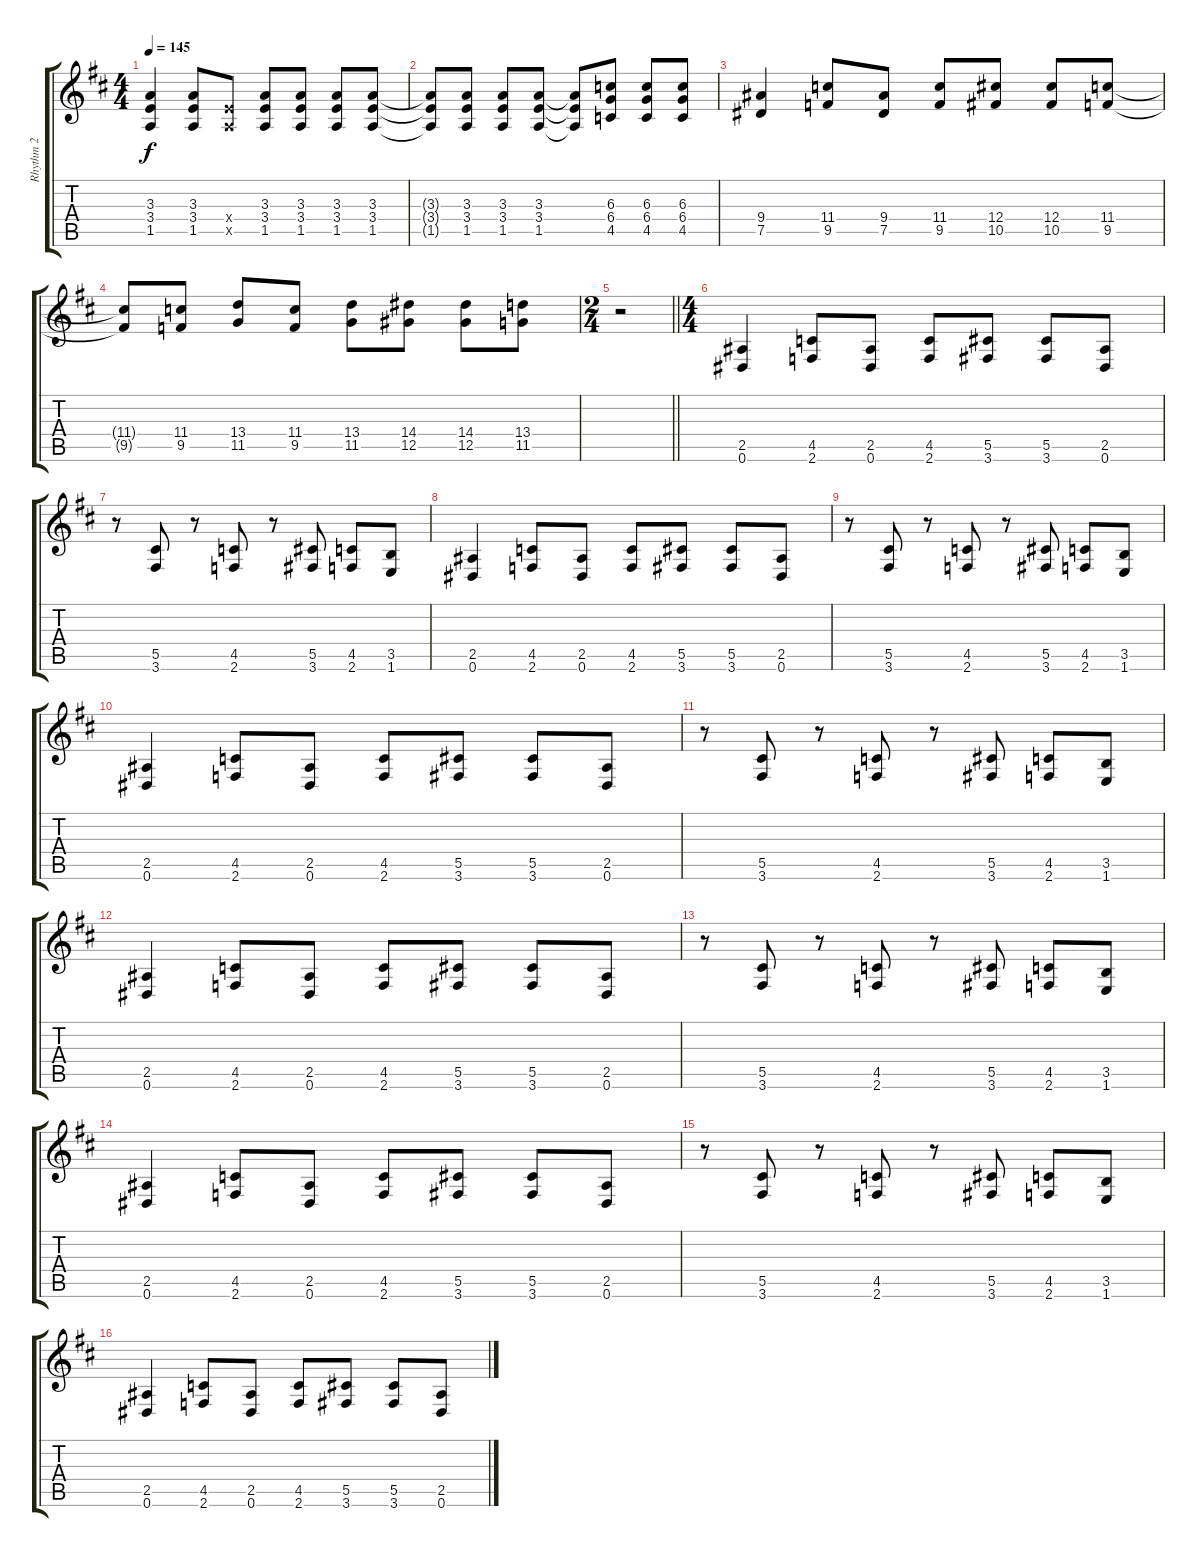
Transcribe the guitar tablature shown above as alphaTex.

\track ("Rhythm 2" "Rhythm 2") {instrument distortionguitar}
\staff {score tabs}
\tuning (Eb4 Bb3 Gb3 Db3 Ab2 Eb2) {hide}
\ts (4 4)
\tempo 145
\clef g2
\ks d
(3.3 3.4 1.5).4{dy f} (3.3 3.4 1.5).8 (3.4{x} 1.5{x}).8 (3.3 3.4 1.5).8 (3.3 3.4 1.5).8 (3.3 3.4 1.5).8 (3.3 3.4 1.5).8 |
(3.3{t} 3.4{t} 1.5{t}).8 (3.3 3.4 1.5).8 (3.3 3.4 1.5).8 (3.3 3.4 1.5).8 (3.3{t} 3.4{t} 1.5{t}).8 (6.3 6.4 4.5).8 (6.3 6.4 4.5).8 (6.3 6.4 4.5).8 |
(9.4 7.5).4 (11.4 9.5).8 (9.4 7.5).8 (11.4 9.5).8 (12.4 10.5).8 (12.4 10.5).8 (11.4 9.5).8 |
(11.4{t} 9.5{t}).8 (11.4 9.5).8 (13.4 11.5).8 (11.4 9.5).8 (13.4 11.5).8 (14.4 12.5).8 (14.4 12.5).8 (13.4 11.5).8 |
\ts (2 4)
\barLineRight lightlight
r.2 |
\ts (4 4)
(2.5 0.6).4 (4.5 2.6).8 (2.5 0.6).8 (4.5 2.6).8 (5.5 3.6).8 (5.5 3.6).8 (2.5 0.6).8 |
r.8 (5.5 3.6).8 r.8 (4.5 2.6).8 r.8 (5.5 3.6).8 (4.5 2.6).8 (3.5 1.6).8 |
(2.5 0.6).4 (4.5 2.6).8 (2.5 0.6).8 (4.5 2.6).8 (5.5 3.6).8 (5.5 3.6).8 (2.5 0.6).8 |
r.8 (5.5 3.6).8 r.8 (4.5 2.6).8 r.8 (5.5 3.6).8 (4.5 2.6).8 (3.5 1.6).8 |
(2.5 0.6).4 (4.5 2.6).8 (2.5 0.6).8 (4.5 2.6).8 (5.5 3.6).8 (5.5 3.6).8 (2.5 0.6).8 |
r.8 (5.5 3.6).8 r.8 (4.5 2.6).8 r.8 (5.5 3.6).8 (4.5 2.6).8 (3.5 1.6).8 |
(2.5 0.6).4 (4.5 2.6).8 (2.5 0.6).8 (4.5 2.6).8 (5.5 3.6).8 (5.5 3.6).8 (2.5 0.6).8 |
r.8 (5.5 3.6).8 r.8 (4.5 2.6).8 r.8 (5.5 3.6).8 (4.5 2.6).8 (3.5 1.6).8 |
(2.5 0.6).4 (4.5 2.6).8 (2.5 0.6).8 (4.5 2.6).8 (5.5 3.6).8 (5.5 3.6).8 (2.5 0.6).8 |
r.8 (5.5 3.6).8 r.8 (4.5 2.6).8 r.8 (5.5 3.6).8 (4.5 2.6).8 (3.5 1.6).8 |
(2.5 0.6).4 (4.5 2.6).8 (2.5 0.6).8 (4.5 2.6).8 (5.5 3.6).8 (5.5 3.6).8 (2.5 0.6).8
